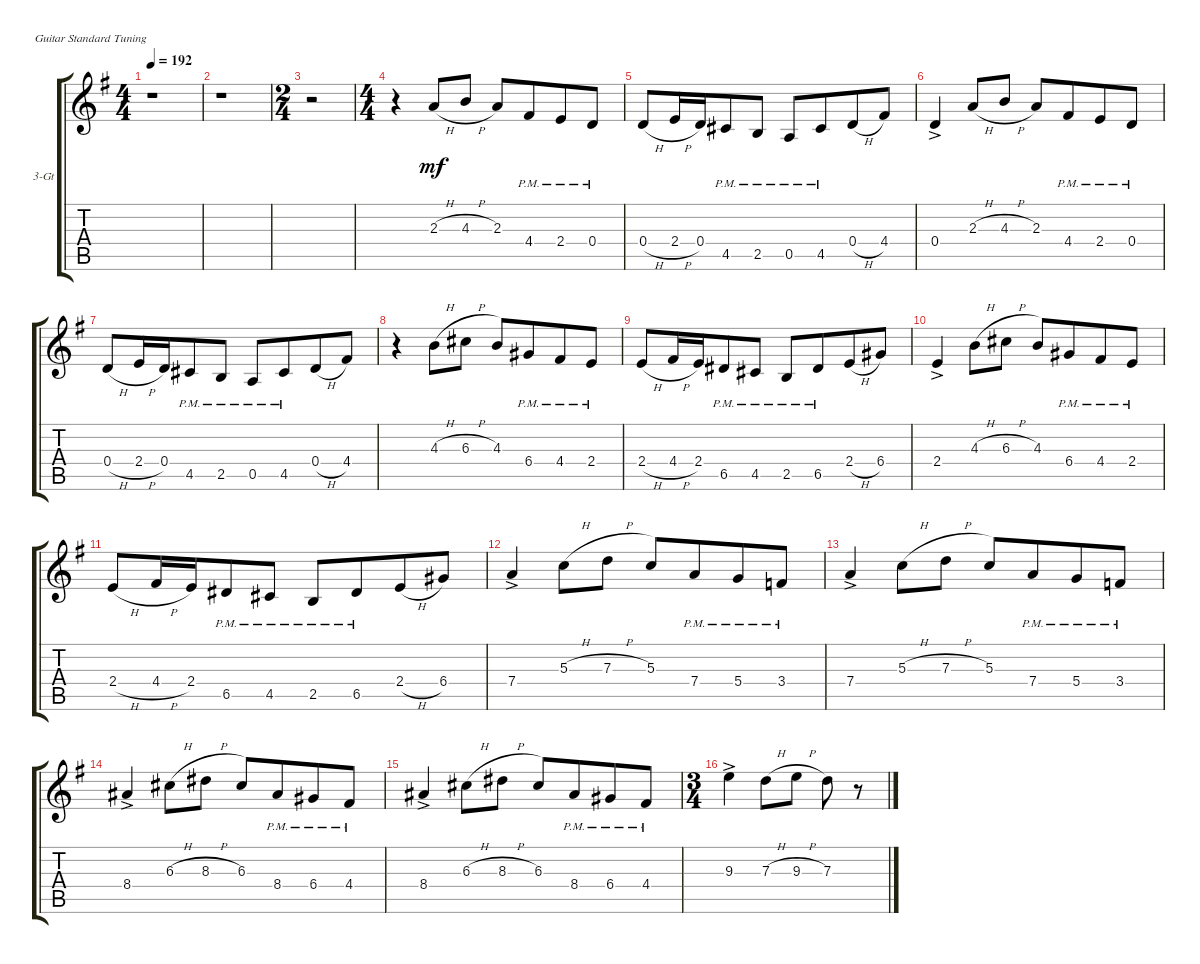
\bracketExtendMode groupsimilarinstruments
\firstSystemTrackNameOrientation horizontal
\otherSystemsTrackNameOrientation horizontal
\track ("3-Gt" "3-Gt") {instrument electricguitarclean}
\staff {score tabs}
\tuning (E4 B3 G3 D3 A2 E2)
\ts (4 4)
\tempo 192
\clef g2
\scale
1.05549
\ks g
r.1{dy mf} |
\scale
0.944515 r.1 |
\ts (2 4)
\beaming (8 4 4)
\scale
1.08575 r.2 |
\ts (4 4)
\beaming (8 4 4)
\scale
0.91425 r.4 2.3{h}.8 4.3{h}.8 2.3.8 4.4{pm}.8 2.4{pm}.8 0.4{pm}.8 |
\scale
1.05549 0.4{h}.8 2.4{h}.16 0.4.16 4.5{pm}.8 2.5{pm}.8 0.5{pm}.8 4.5{pm}.8 0.4{h}.8 4.4.8 |
\scale
0.944515 0.4{ac}.4 2.3{h}.8 4.3{h}.8 2.3.8 4.4{pm}.8 2.4{pm}.8 0.4{pm}.8 |
\scale
1.05549 0.4{h}.8 2.4{h}.16 0.4.16 4.5{pm}.8 2.5{pm}.8 0.5{pm}.8 4.5{pm}.8 0.4{h}.8 4.4.8 |
\scale
0.944515 r.4 4.3{h}.8 6.3{h}.8 4.3.8 6.4{pm}.8 4.4{pm}.8 2.4{pm}.8 |
\scale
1.05549 2.4{h}.8 4.4{h}.16 2.4.16 6.5{pm}.8 4.5{pm}.8 2.5{pm}.8 6.5{pm}.8 2.4{h}.8 6.4.8 |
\scale
0.944515 2.4{ac}.4 4.3{h}.8 6.3{h}.8 4.3.8 6.4{pm}.8 4.4{pm}.8 2.4{pm}.8 |
\scale
1.05549 2.4{h}.8 4.4{h}.16 2.4.16 6.5{pm}.8 4.5{pm}.8 2.5{pm}.8 6.5{pm}.8 2.4{h}.8 6.4.8 |
\scale
0.944515 7.4{ac}.4 5.3{h}.8 7.3{h}.8 5.3.8 7.4{pm}.8 5.4{pm}.8 3.4{pm}.8 |
\scale
1.05549 7.4{ac}.4 5.3{h}.8 7.3{h}.8 5.3.8 7.4{pm}.8 5.4{pm}.8 3.4{pm}.8 |
\scale
0.944515 8.4{ac}.4 6.3{h}.8 8.3{h}.8 6.3.8 8.4{pm}.8 6.4{pm}.8 4.4{pm}.8 |
\scale
1.05549 8.4{ac}.4 6.3{h}.8 8.3{h}.8 6.3.8 8.4{pm}.8 6.4{pm}.8 4.4{pm}.8 |
\ts (3 4)
\beaming (8 4 4)
\scale
0.944515 9.3{ac}.4 7.3{h}.8 9.3{h}.8 7.3.8 r.8
